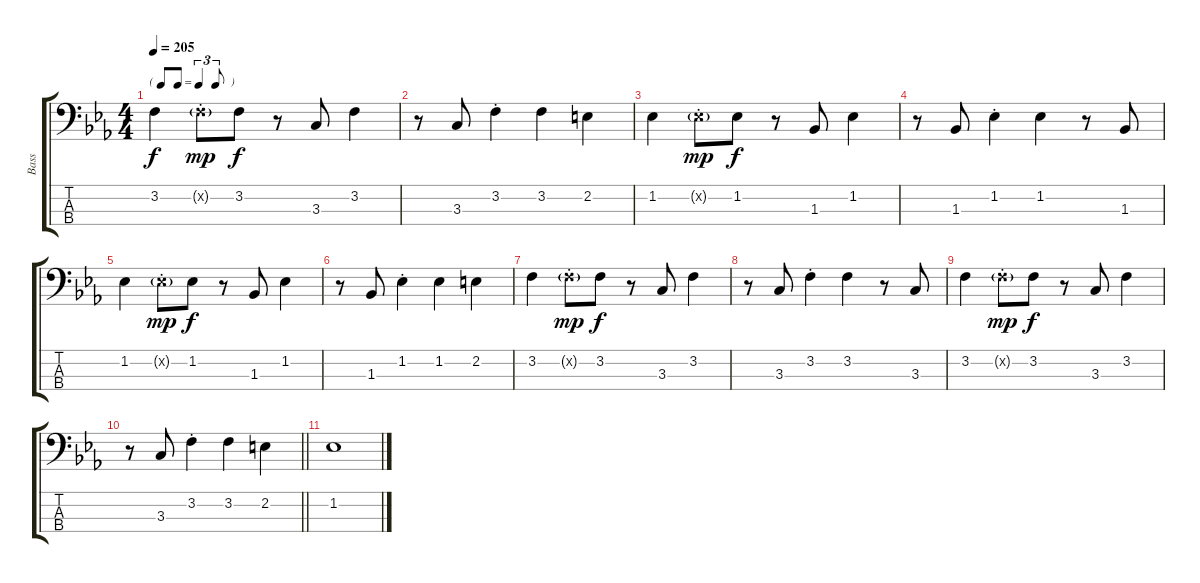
\track ("Bass" "Bass") {instrument electricbassfinger}
\staff {score tabs}
\tuning (G2 D2 A1 E1) {hide}
\ts (4 4)
\tf triplet8th
\tempo 205
\clef f4
\ks eb
3.2.4{dy f} 3.2{g st x}.8{dy mp} 3.2.8{dy f} r.8 3.3.8 3.2.4 |
r.8 3.3.8 3.2{st}.4 3.2.4 2.2.4 |
1.2.4 1.2{g st x}.8{dy mp} 1.2.8{dy f} r.8 1.3.8 1.2.4 |
r.8 1.3.8 1.2{st}.4 1.2.4 r.8 1.3.8 |
1.2.4 1.2{g st x}.8{dy mp} 1.2.8{dy f} r.8 1.3.8 1.2.4 |
r.8 1.3.8 1.2{st}.4 1.2.4 2.2.4 |
3.2.4 3.2{g st x}.8{dy mp} 3.2.8{dy f} r.8 3.3.8 3.2.4 |
r.8 3.3.8 3.2{st}.4 3.2.4 r.8 3.3.8 |
3.2.4 3.2{g st x}.8{dy mp} 3.2.8{dy f} r.8 3.3.8 3.2.4 |
\barLineRight lightlight
r.8 3.3.8 3.2{st}.4 3.2.4 2.2.4 |
1.2.1
